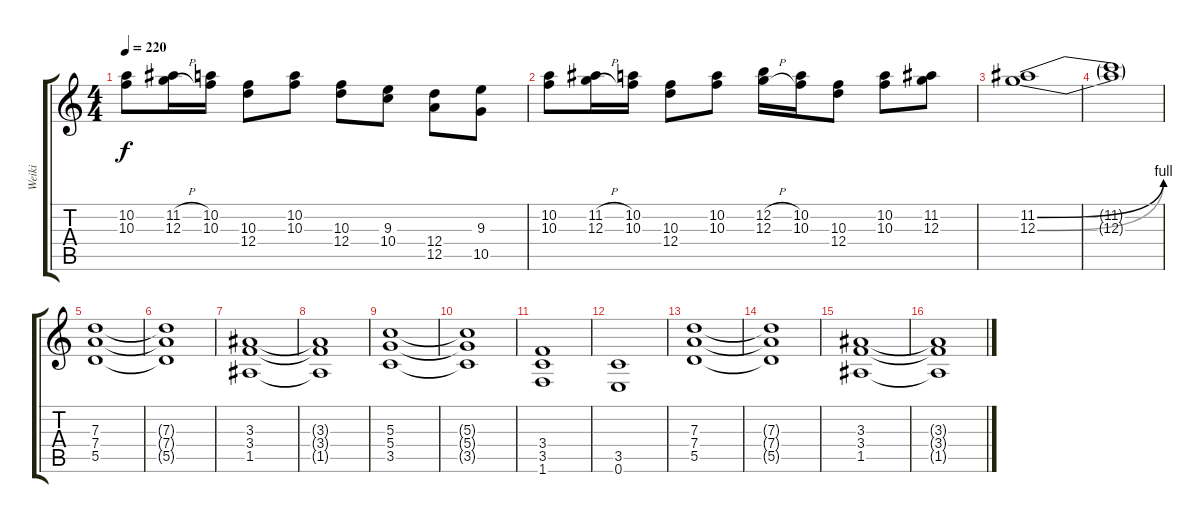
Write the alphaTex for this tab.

\track ("Weiki" "Weiki") {instrument distortionguitar}
\staff {score tabs}
\tuning (E4 B3 G3 D3 A2 E2) {hide}
\ts (4 4)
\tempo 220
\clef g2
\ks c
(10.2 10.3).8{dy f} (11.2{h} 12.3{h}).16 (10.2 10.3).16 (10.3 12.4).8 (10.2 10.3).8 (10.3 12.4).8 (9.3 10.4).8 (12.4 12.5).8 (9.3 10.5).8 |
(10.2 10.3).8 (11.2{h} 12.3{h}).16 (10.2 10.3).16 (10.3 12.4).8 (10.2 10.3).8 (12.2{h} 12.3{h}).16 (10.2 10.3).16 (10.3 12.4).8 (10.2 10.3).8 (11.2 12.3).8 |
(11.2{be (bend 0 0 60 4)} 12.3{be (bend 0 0 60 4)}).1 |
(11.2{t} 12.3{t}).1 |
(7.3 7.4 5.5).1{volume 13 balance 8} |
(7.3{t} 7.4{t} 5.5{t}).1 |
(3.3 3.4 1.5).1 |
(3.3{t} 3.4{t} 1.5{t}).1 |
(5.3 5.4 3.5).1 |
(5.3{t} 5.4{t} 3.5{t}).1 |
(3.4 3.5 1.6).1 |
(3.5 0.6).1 |
(7.3 7.4 5.5).1 |
(7.3{t} 7.4{t} 5.5{t}).1 |
(3.3 3.4 1.5).1 |
(3.3{t} 3.4{t} 1.5{t}).1
